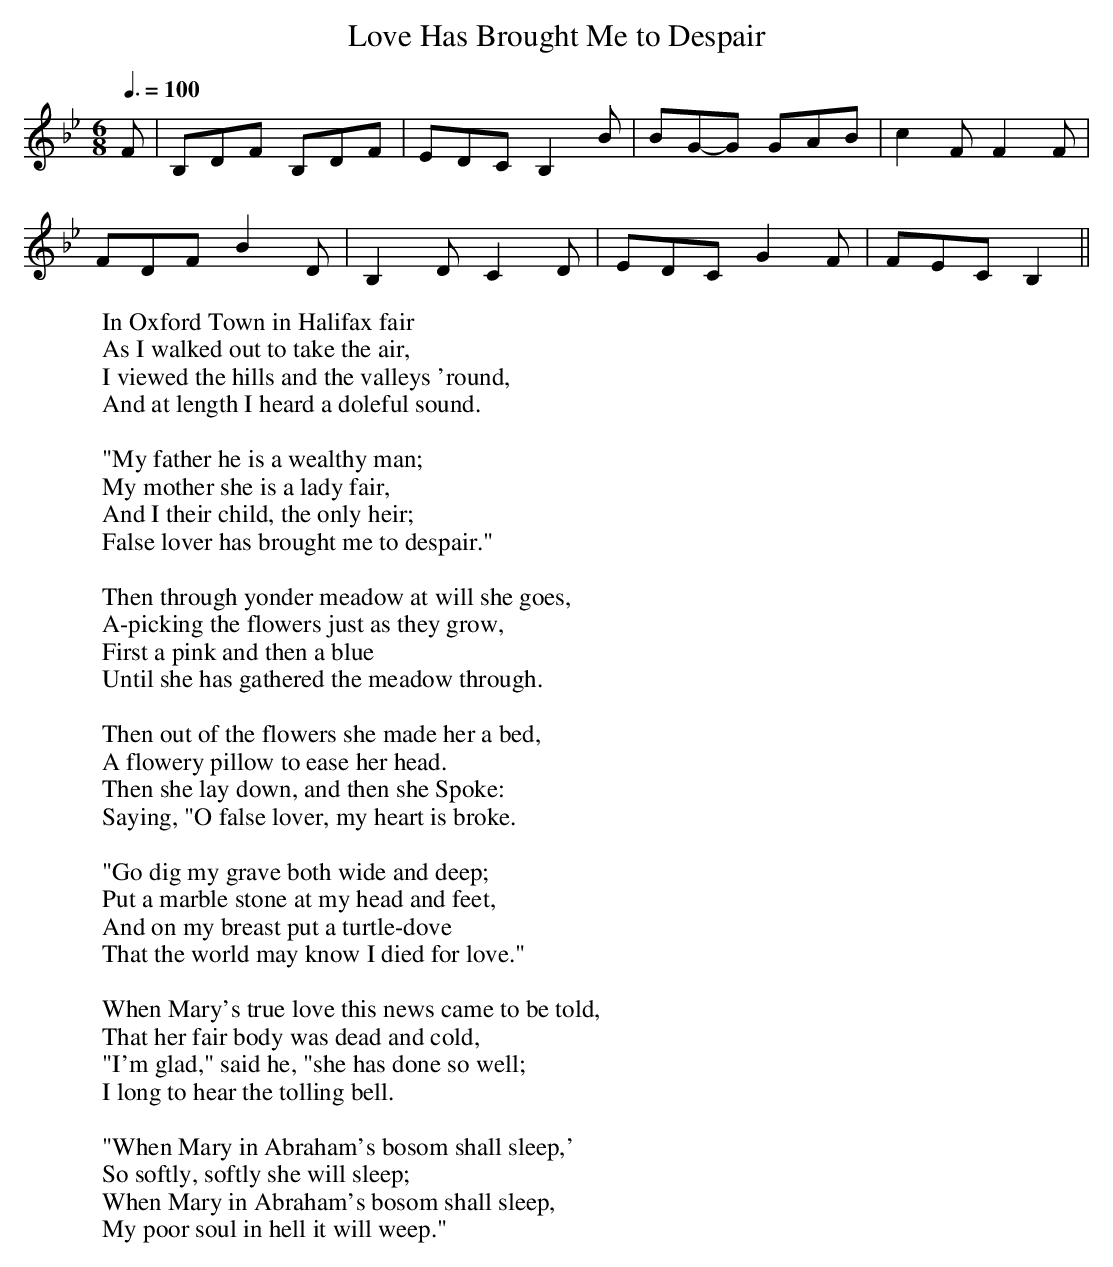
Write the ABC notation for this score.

X:1
T:Love Has Brought Me to Despair
M:6/8
L:1/8
Q:3/8=100
W:In Oxford Town in Halifax fair
W:As I walked out to take the air,
W:I viewed the hills and the valleys 'round,
W:And at length I heard a doleful sound.
W:
W:"My father he is a wealthy man;
W:My mother she is a lady fair,
W:And I their child, the only heir;
W:False lover has brought me to despair."
W:
W:Then through yonder meadow at will she goes,
W:A-picking the flowers just as they grow,
W:First a pink and then a blue
W:Until she has gathered the meadow through.
W:
W:Then out of the flowers she made her a bed,
W:A flowery pillow to ease her head.
W:Then she lay down, and then she Spoke:
W:Saying, "O false lover, my heart is broke.
W:
W:"Go dig my grave both wide and deep;
W:Put a marble stone at my head and feet,
W:And on my breast put a turtle-dove
W:That the world may know I died for love."
W:
W:When Mary's true love this news came to be told,
W:That her fair body was dead and cold,
W:"I'm glad," said he, "she has done so well;
W:I long to hear the tolling bell.
W:
W:"When Mary in Abraham's bosom shall sleep,'
W:So softly, softly she will sleep;
W:When Mary in Abraham's bosom shall sleep,
W:My poor soul in hell it will weep."
K:Bb
F|B,D-F B,-DF|EDC B,2B|BG-G G-AB|c2F F2F|
F-DF B2D|B,2D C2D|E-DC G2F|F-EC B,2||
